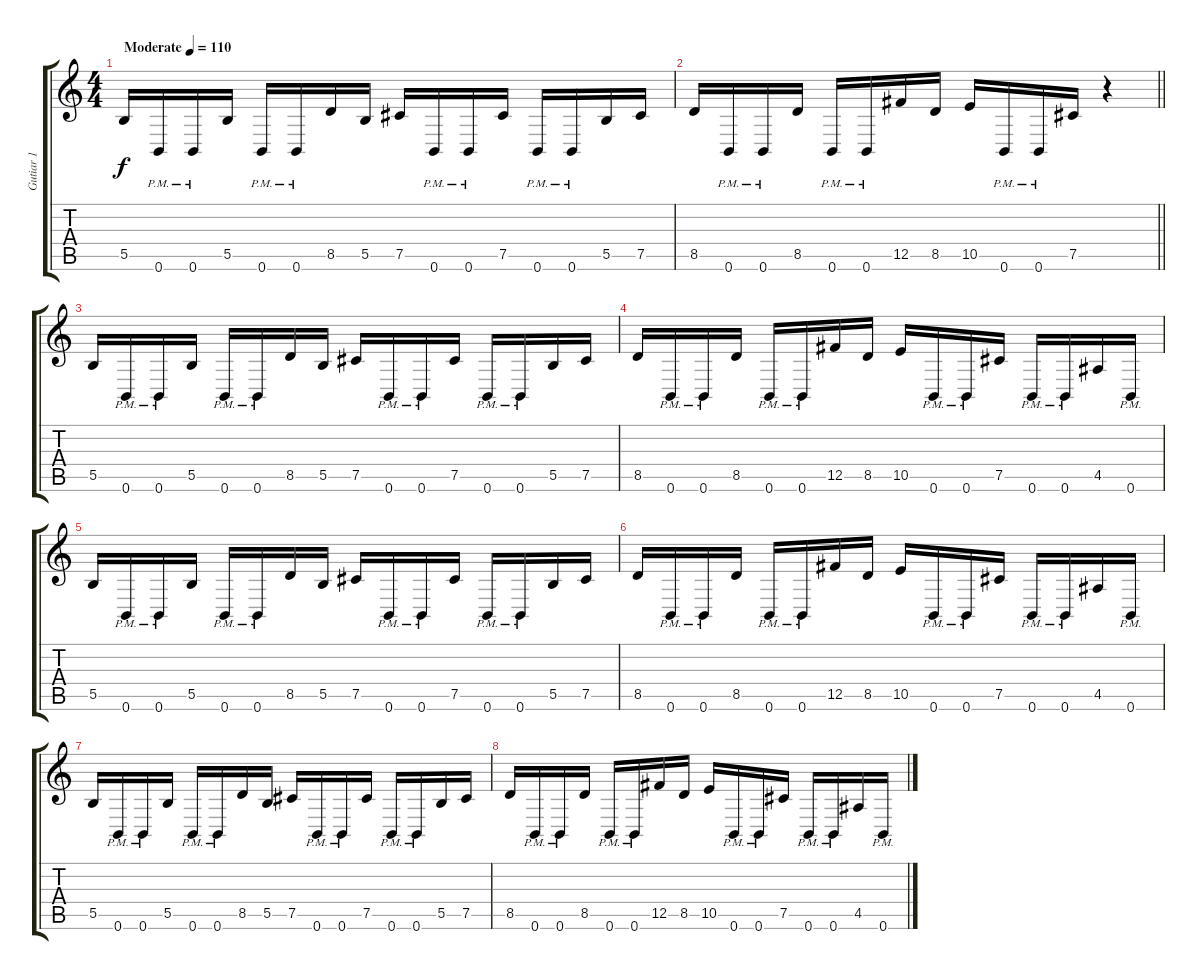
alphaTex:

\track ("Gutiar 1" "Gutiar 1") {instrument distortionguitar}
\staff {score tabs}
\tuning (Db4 Ab3 E3 B2 Gb2 B1) {hide}
\ts (4 4)
\tempo (110 "Moderate")
\clef g2
\ks c
5.5.16{dy f instrument distortionguitar} 0.6{pm}.16 0.6{pm}.16 5.5.16 0.6{pm}.16 0.6{pm}.16 8.5.16 5.5.16 7.5.16 0.6{pm}.16 0.6{pm}.16 7.5.16 0.6{pm}.16 0.6{pm}.16 5.5.16 7.5.16 |
\barLineRight lightlight
8.5.16 0.6{pm}.16 0.6{pm}.16 8.5.16 0.6{pm}.16 0.6{pm}.16 12.5.16 8.5.16 10.5.16 0.6{pm}.16 0.6{pm}.16 7.5.16 r.4 |
\section ("" "")
5.5.16 0.6{pm}.16 0.6{pm}.16 5.5.16 0.6{pm}.16 0.6{pm}.16 8.5.16 5.5.16 7.5.16 0.6{pm}.16 0.6{pm}.16 7.5.16 0.6{pm}.16 0.6{pm}.16 5.5.16 7.5.16 |
8.5.16 0.6{pm}.16 0.6{pm}.16 8.5.16 0.6{pm}.16 0.6{pm}.16 12.5.16 8.5.16 10.5.16 0.6{pm}.16 0.6{pm}.16 7.5.16 0.6{pm}.16 0.6{pm}.16 4.5.16 0.6{pm}.16 |
5.5.16 0.6{pm}.16 0.6{pm}.16 5.5.16 0.6{pm}.16 0.6{pm}.16 8.5.16 5.5.16 7.5.16 0.6{pm}.16 0.6{pm}.16 7.5.16 0.6{pm}.16 0.6{pm}.16 5.5.16 7.5.16 |
8.5.16 0.6{pm}.16 0.6{pm}.16 8.5.16 0.6{pm}.16 0.6{pm}.16 12.5.16 8.5.16 10.5.16 0.6{pm}.16 0.6{pm}.16 7.5.16 0.6{pm}.16 0.6{pm}.16 4.5.16 0.6{pm}.16 |
5.5.16 0.6{pm}.16 0.6{pm}.16 5.5.16 0.6{pm}.16 0.6{pm}.16 8.5.16 5.5.16 7.5.16 0.6{pm}.16 0.6{pm}.16 7.5.16 0.6{pm}.16 0.6{pm}.16 5.5.16 7.5.16 |
8.5.16 0.6{pm}.16 0.6{pm}.16 8.5.16 0.6{pm}.16 0.6{pm}.16 12.5.16 8.5.16 10.5.16 0.6{pm}.16 0.6{pm}.16 7.5.16 0.6{pm}.16 0.6{pm}.16 4.5.16 0.6{pm}.16
